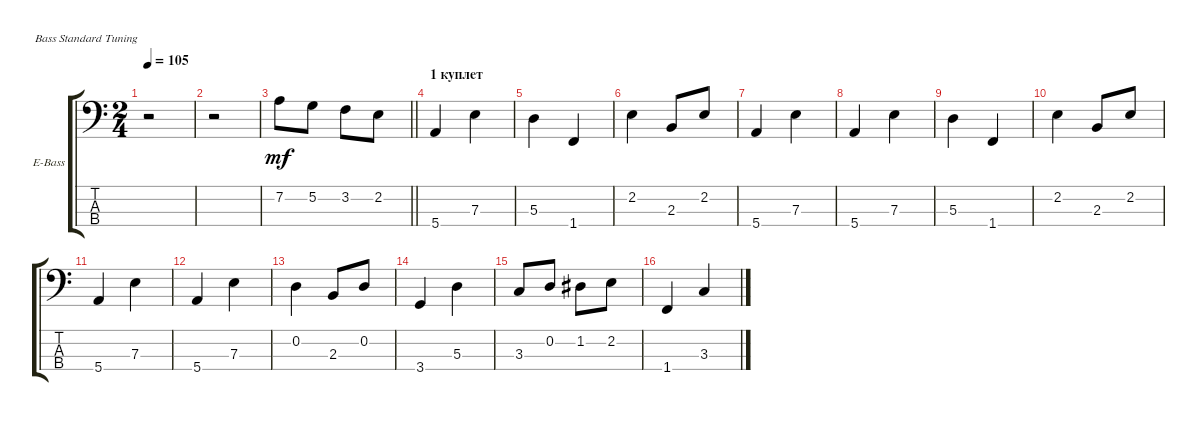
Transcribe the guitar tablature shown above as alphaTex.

\defaultSystemsLayout 4
\bracketExtendMode groupsimilarinstruments
\firstSystemTrackNameOrientation horizontal
\otherSystemsTrackNameOrientation horizontal
\track ("Electric Bass" "E-Bass") {instrument electricbassfinger}
\staff {score tabs}
\tuning (G2 D2 A1 E1)
\ts (2 4)
\tempo 105
\clef f4
\scale
0.5
\ks c
r.2{dy mf} |
\scale
0.5 r.2 |
\scale
0.5
\barLineRight lightlight
7.2.8 5.2.8 3.2.8 2.2.8 |
\section ("" "1 куплет")
\scale
0.5 5.4.4 7.3.4 |
\scale
0.5 5.3.4 1.4.4 |
\scale
0.5 2.2.4 2.3.8 2.2.8 |
\scale
0.5 5.4.4 7.3.4 |
\scale
0.5 5.4.4 7.3.4 |
\scale
0.5 5.3.4 1.4.4 |
\scale
0.5 2.2.4 2.3.8 2.2.8 |
\scale
0.5 5.4.4 7.3.4 |
\scale
0.5 5.4.4 7.3.4 |
\scale
0.5 0.2.4 2.3.8 0.2.8 |
\scale
0.5 3.4.4 5.3.4 |
\scale
0.5 3.3.8 0.2.8 1.2.8 2.2.8 |
\scale
0.5 1.4.4 3.3.4
